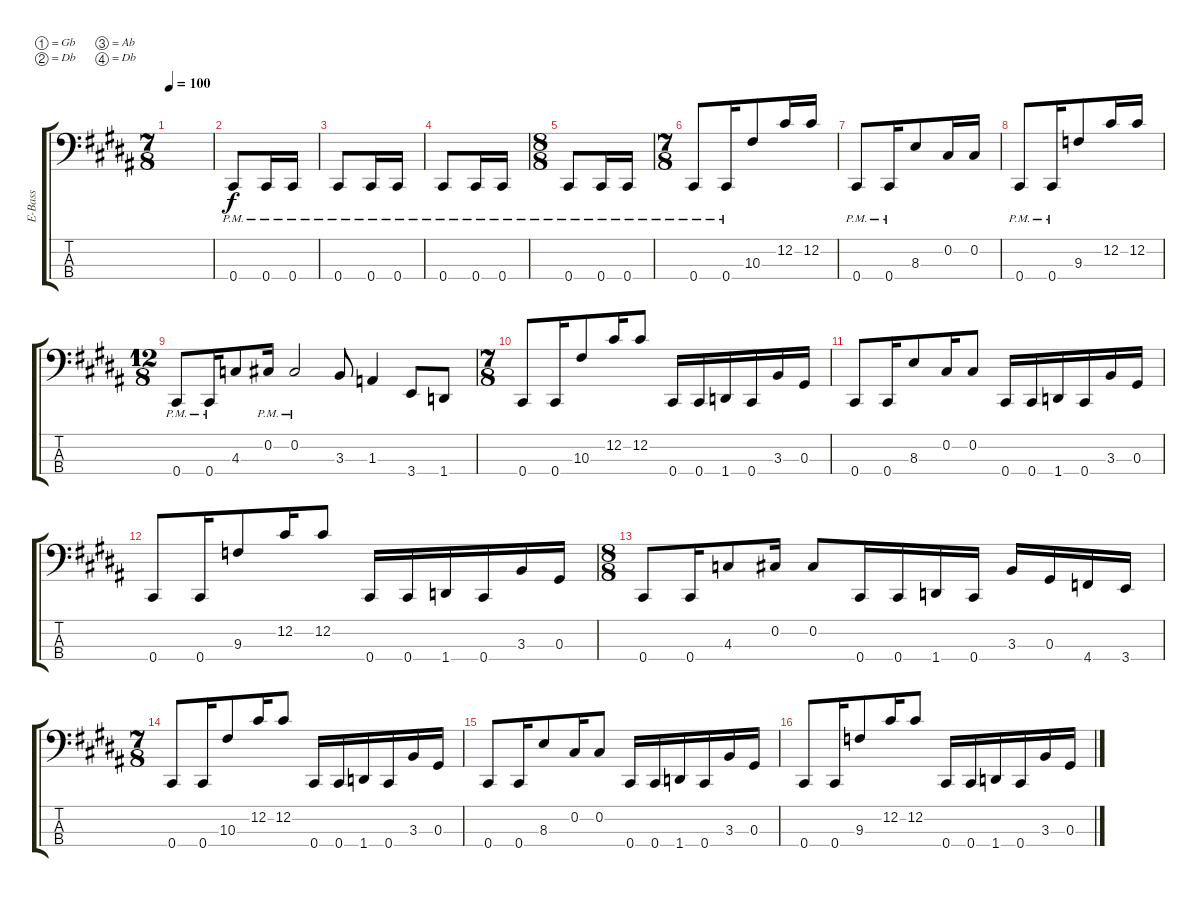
\bracketExtendMode groupsimilarinstruments
\otherSystemsTrackNameOrientation horizontal
\track ("Electric Bass" "E-Bass") {instrument electricbassfinger}
\staff {score tabs}
\tuning (Gb2 Db2 Ab1 Db1)
\ts (7 8)
\tempo 100
\clef f4
\ks b
|
0.4{pm acc forcenatural}.8 0.4{pm acc forcenatural}.16 0.4{pm acc forcenatural}.16 |
0.4{pm acc forcenatural}.8 0.4{pm acc forcenatural}.16 0.4{pm acc forcenatural}.16 |
0.4{pm acc forcenatural}.8 0.4{pm acc forcenatural}.16 0.4{pm acc forcenatural}.16 |
\ts (8 8)
0.4{pm acc forcenatural}.8 0.4{pm acc forcenatural}.16 0.4{pm acc forcenatural}.16 |
\ts (7 8)
0.4{pm acc forcenatural}.8 0.4{pm acc forcenatural}.16 10.3{acc forcenatural}.8 12.2{acc forcenatural}.16 12.2{acc forcenatural}.16 |
0.4{pm acc forcenatural}.8 0.4{pm acc forcenatural}.16 8.3{acc forcenatural}.8 0.2{acc forcenatural}.16 0.2{acc forcenatural}.16 |
0.4{pm acc forcenatural}.8 0.4{pm acc forcenatural}.16 9.3{acc b}.8 12.2{acc forcenatural}.16 12.2{acc forcenatural}.16 |
\ts (12 8)
0.4{pm acc forcenatural}.8 0.4{pm acc forcenatural}.16 4.3{acc b}.8 0.2{pm acc forcenatural}.16 0.2{pm acc forcenatural}.2 3.3{acc forcenatural}.8 1.3{acc b}.4 3.4{acc forcenatural}.8 1.4{acc b}.8 |
\ts (7 8)
0.4{acc forcenatural}.8 0.4{acc forcenatural}.16 10.3{acc forcenatural}.8 12.2{acc forcenatural}.16 12.2{acc forcenatural}.8 0.4{acc forcenatural}.16 0.4{acc forcenatural}.16 1.4{acc b}.16 0.4{acc forcenatural}.16 3.3{acc forcenatural}.16 0.3{acc forcenatural}.16 |
0.4{acc forcenatural}.8 0.4{acc forcenatural}.16 8.3{acc forcenatural}.8 0.2{acc forcenatural}.16 0.2{acc forcenatural}.8 0.4{acc forcenatural}.16 0.4{acc forcenatural}.16 1.4{acc b}.16 0.4{acc forcenatural}.16 3.3{acc forcenatural}.16 0.3{acc forcenatural}.16 |
0.4{acc forcenatural}.8 0.4{acc forcenatural}.16 9.3{acc b}.8 12.2{acc forcenatural}.16 12.2{acc forcenatural}.8 0.4{acc forcenatural}.16 0.4{acc forcenatural}.16 1.4{acc b}.16 0.4{acc forcenatural}.16 3.3{acc forcenatural}.16 0.3{acc forcenatural}.16 |
\ts (8 8)
0.4{acc forcenatural}.8 0.4{acc forcenatural}.16 4.3{acc b}.8 0.2{acc forcenatural}.16 0.2{acc forcenatural}.8 0.4{acc forcenatural}.16 0.4{acc forcenatural}.16 1.4{acc b}.16 0.4{acc forcenatural}.16 3.3{acc forcenatural}.16 0.3{acc forcenatural}.16 4.4{acc b}.16 3.4{acc forcenatural}.16 |
\ts (7 8)
0.4{acc forcenatural}.8 0.4{acc forcenatural}.16 10.3{acc forcenatural}.8 12.2{acc forcenatural}.16 12.2{acc forcenatural}.8 0.4{acc forcenatural}.16 0.4{acc forcenatural}.16 1.4{acc b}.16 0.4{acc forcenatural}.16 3.3{acc forcenatural}.16 0.3{acc forcenatural}.16 |
0.4{acc forcenatural}.8 0.4{acc forcenatural}.16 8.3{acc forcenatural}.8 0.2{acc forcenatural}.16 0.2{acc forcenatural}.8 0.4{acc forcenatural}.16 0.4{acc forcenatural}.16 1.4{acc b}.16 0.4{acc forcenatural}.16 3.3{acc forcenatural}.16 0.3{acc forcenatural}.16 |
0.4{acc forcenatural}.8 0.4{acc forcenatural}.16 9.3{acc b}.8 12.2{acc forcenatural}.16 12.2{acc forcenatural}.8 0.4{acc forcenatural}.16 0.4{acc forcenatural}.16 1.4{acc b}.16 0.4{acc forcenatural}.16 3.3{acc forcenatural}.16 0.3{acc forcenatural}.16
